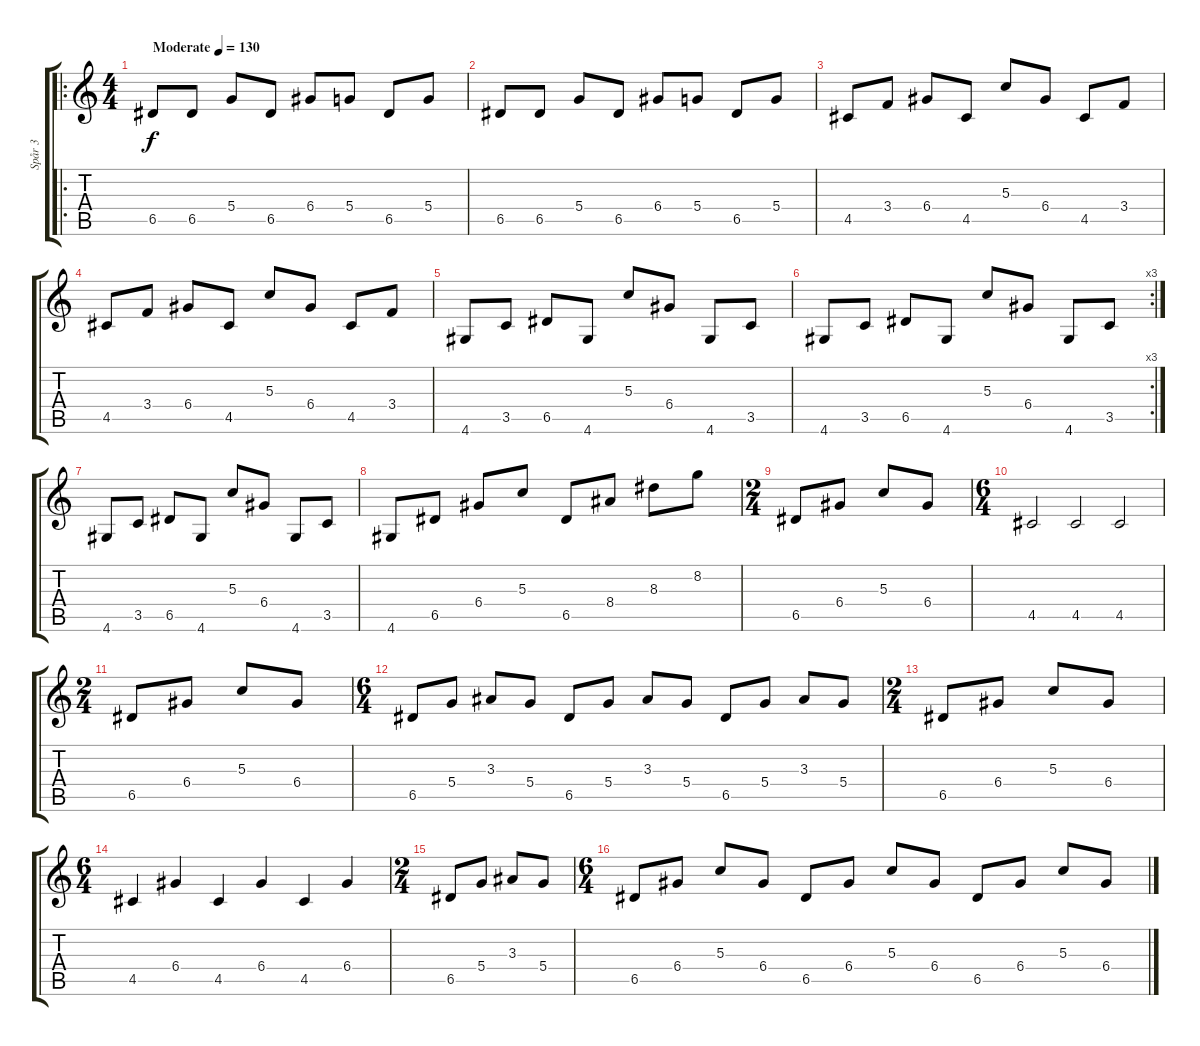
\track ("Spår 3" "Spår 3") {instrument electricguitarjazz}
\staff {score tabs}
\tuning (E4 B3 G3 D3 A2 E2) {hide}
\ro
\ts (4 4)
\tempo (130 "Moderate")
\clef g2
\ks c
6.5.8{dy f instrument electricguitarjazz} 6.5.8 5.4.8 6.5.8 6.4.8 5.4.8 6.5.8 5.4.8 |
6.5.8 6.5.8 5.4.8 6.5.8 6.4.8 5.4.8 6.5.8 5.4.8 |
4.5.8 3.4.8 6.4.8 4.5.8 5.3.8 6.4.8 4.5.8 3.4.8 |
4.5.8 3.4.8 6.4.8 4.5.8 5.3.8 6.4.8 4.5.8 3.4.8 |
4.6.8 3.5.8 6.5.8 4.6.8 5.3.8 6.4.8 4.6.8 3.5.8 |
\rc 3
4.6.8 3.5.8 6.5.8 4.6.8 5.3.8 6.4.8 4.6.8 3.5.8 |
4.6.8 3.5.8 6.5.8 4.6.8 5.3.8 6.4.8 4.6.8 3.5.8 |
4.6.8 6.5.8 6.4.8 5.3.8 6.5.8 8.4.8 8.3.8 8.2.8 |
\ts (2 4)
6.5.8 6.4.8 5.3.8 6.4.8 |
\ts (6 4)
4.5.2 4.5.2 4.5.2 |
\ts (2 4)
6.5.8 6.4.8 5.3.8 6.4.8 |
\ts (6 4)
6.5.8 5.4.8 3.3.8 5.4.8 6.5.8 5.4.8 3.3.8 5.4.8 6.5.8 5.4.8 3.3.8 5.4.8 |
\ts (2 4)
6.5.8 6.4.8 5.3.8 6.4.8 |
\ts (6 4)
4.5.4 6.4.4 4.5.4 6.4.4 4.5.4 6.4.4 |
\ts (2 4)
6.5.8 5.4.8 3.3.8 5.4.8 |
\ts (6 4)
6.5.8 6.4.8 5.3.8 6.4.8 6.5.8 6.4.8 5.3.8 6.4.8 6.5.8 6.4.8 5.3.8 6.4.8
